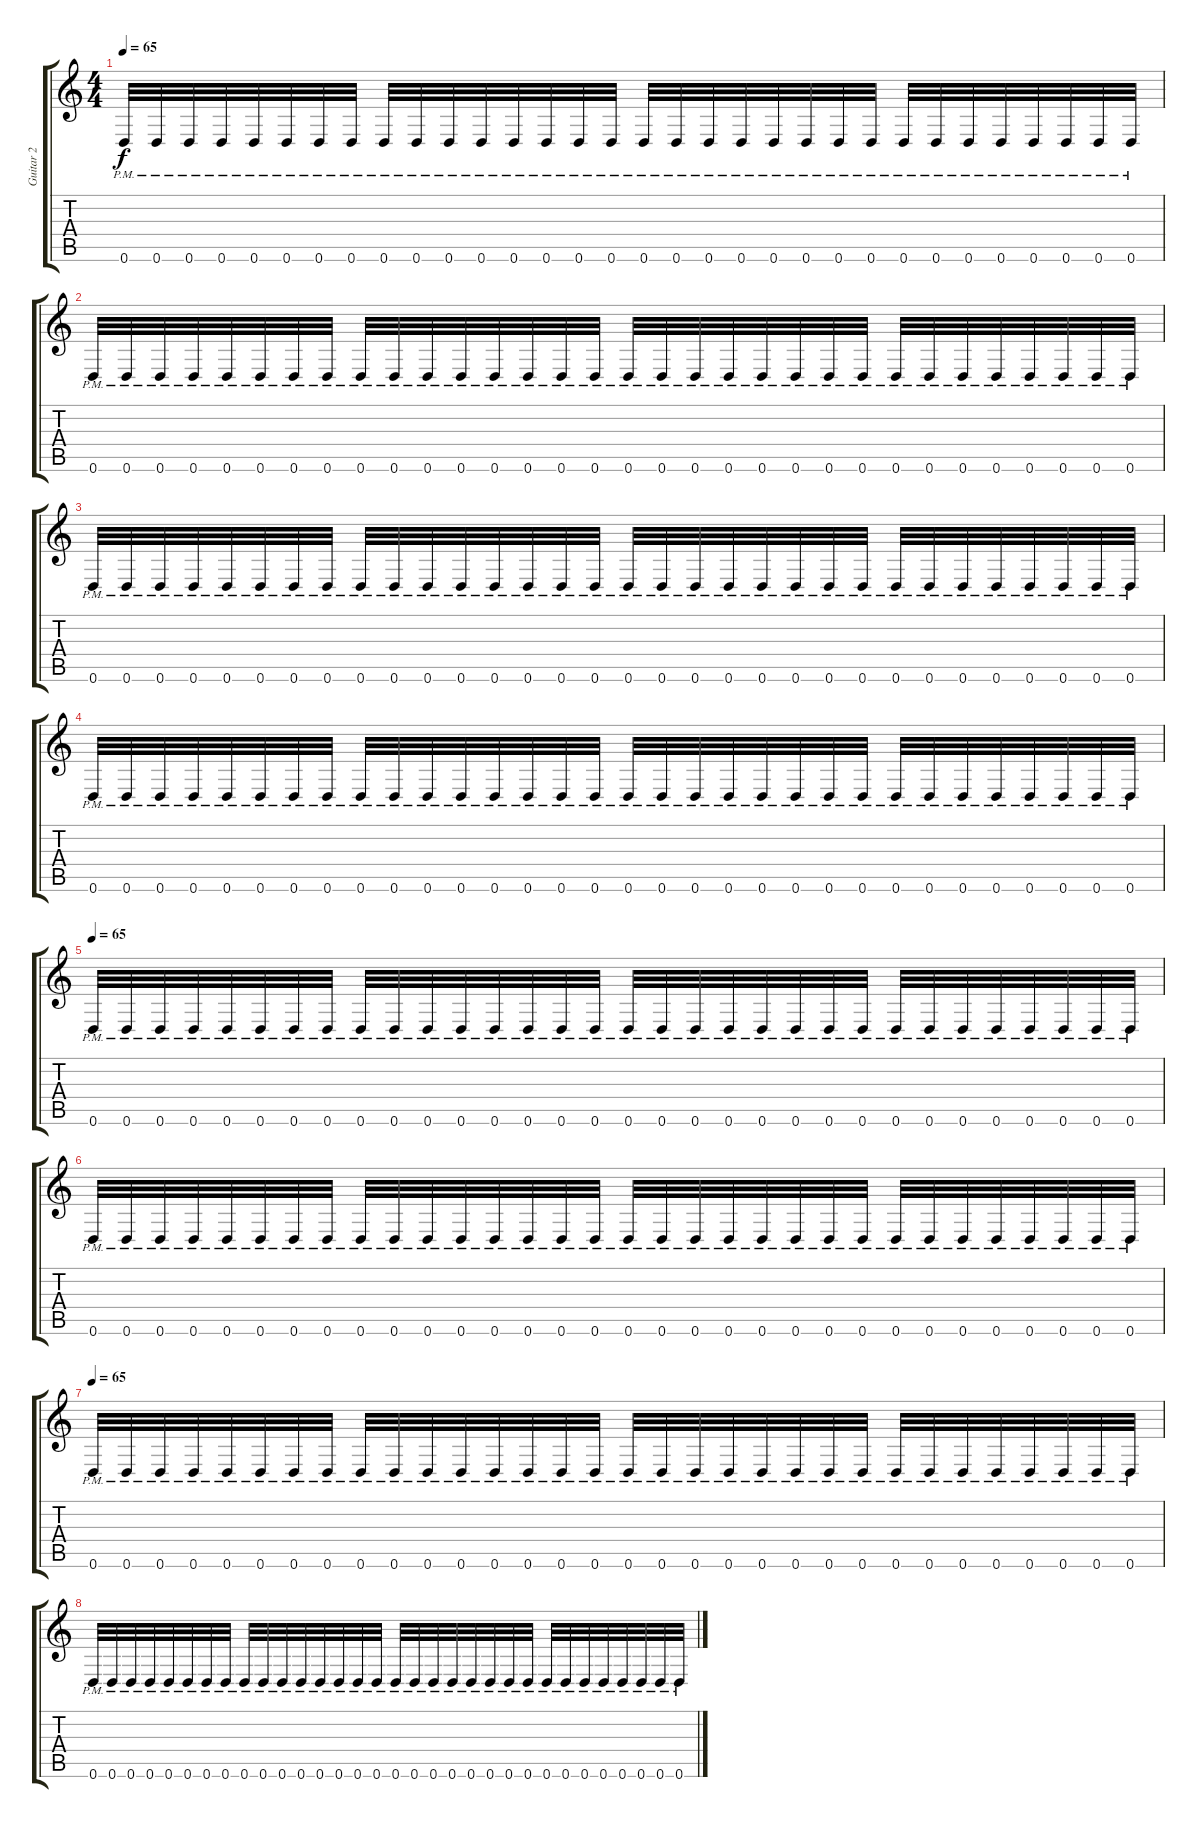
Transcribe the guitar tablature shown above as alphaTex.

\track ("Guitar 2" "Guitar 2") {instrument distortionguitar}
\staff {score tabs}
\tuning (D4 A3 F3 C3 G2 D2) {hide}
\ts (4 4)
\tempo 65
\clef g2
\ks c
0.6{pm}.32{dy f} 0.6{pm}.32 0.6{pm}.32 0.6{pm}.32 0.6{pm}.32 0.6{pm}.32 0.6{pm}.32 0.6{pm}.32 0.6{pm}.32 0.6{pm}.32 0.6{pm}.32 0.6{pm}.32 0.6{pm}.32 0.6{pm}.32 0.6{pm}.32 0.6{pm}.32 0.6{pm}.32 0.6{pm}.32 0.6{pm}.32 0.6{pm}.32 0.6{pm}.32 0.6{pm}.32 0.6{pm}.32 0.6{pm}.32 0.6{pm}.32 0.6{pm}.32 0.6{pm}.32 0.6{pm}.32 0.6{pm}.32 0.6{pm}.32 0.6{pm}.32 0.6{pm}.32 |
0.6{pm}.32 0.6{pm}.32 0.6{pm}.32 0.6{pm}.32 0.6{pm}.32 0.6{pm}.32 0.6{pm}.32 0.6{pm}.32 0.6{pm}.32 0.6{pm}.32 0.6{pm}.32 0.6{pm}.32 0.6{pm}.32 0.6{pm}.32 0.6{pm}.32 0.6{pm}.32 0.6{pm}.32 0.6{pm}.32 0.6{pm}.32 0.6{pm}.32 0.6{pm}.32 0.6{pm}.32 0.6{pm}.32 0.6{pm}.32 0.6{pm}.32 0.6{pm}.32 0.6{pm}.32 0.6{pm}.32 0.6{pm}.32 0.6{pm}.32 0.6{pm}.32 0.6{pm}.32 |
0.6{pm}.32 0.6{pm}.32 0.6{pm}.32 0.6{pm}.32 0.6{pm}.32 0.6{pm}.32 0.6{pm}.32 0.6{pm}.32 0.6{pm}.32 0.6{pm}.32 0.6{pm}.32 0.6{pm}.32 0.6{pm}.32 0.6{pm}.32 0.6{pm}.32 0.6{pm}.32 0.6{pm}.32 0.6{pm}.32 0.6{pm}.32 0.6{pm}.32 0.6{pm}.32 0.6{pm}.32 0.6{pm}.32 0.6{pm}.32 0.6{pm}.32 0.6{pm}.32 0.6{pm}.32 0.6{pm}.32 0.6{pm}.32 0.6{pm}.32 0.6{pm}.32 0.6{pm}.32 |
0.6{pm}.32 0.6{pm}.32 0.6{pm}.32 0.6{pm}.32 0.6{pm}.32 0.6{pm}.32 0.6{pm}.32 0.6{pm}.32 0.6{pm}.32 0.6{pm}.32 0.6{pm}.32 0.6{pm}.32 0.6{pm}.32 0.6{pm}.32 0.6{pm}.32 0.6{pm}.32 0.6{pm}.32 0.6{pm}.32 0.6{pm}.32 0.6{pm}.32 0.6{pm}.32 0.6{pm}.32 0.6{pm}.32 0.6{pm}.32 0.6{pm}.32 0.6{pm}.32 0.6{pm}.32 0.6{pm}.32 0.6{pm}.32 0.6{pm}.32 0.6{pm}.32 0.6{pm}.32 |
\tempo 65
0.6{pm}.32 0.6{pm}.32 0.6{pm}.32 0.6{pm}.32 0.6{pm}.32 0.6{pm}.32 0.6{pm}.32 0.6{pm}.32 0.6{pm}.32 0.6{pm}.32 0.6{pm}.32 0.6{pm}.32 0.6{pm}.32 0.6{pm}.32 0.6{pm}.32 0.6{pm}.32 0.6{pm}.32 0.6{pm}.32 0.6{pm}.32 0.6{pm}.32 0.6{pm}.32 0.6{pm}.32 0.6{pm}.32 0.6{pm}.32 0.6{pm}.32 0.6{pm}.32 0.6{pm}.32 0.6{pm}.32 0.6{pm}.32 0.6{pm}.32 0.6{pm}.32 0.6{pm}.32 |
0.6{pm}.32 0.6{pm}.32 0.6{pm}.32 0.6{pm}.32 0.6{pm}.32 0.6{pm}.32 0.6{pm}.32 0.6{pm}.32 0.6{pm}.32 0.6{pm}.32 0.6{pm}.32 0.6{pm}.32 0.6{pm}.32 0.6{pm}.32 0.6{pm}.32 0.6{pm}.32 0.6{pm}.32 0.6{pm}.32 0.6{pm}.32 0.6{pm}.32 0.6{pm}.32 0.6{pm}.32 0.6{pm}.32 0.6{pm}.32 0.6{pm}.32 0.6{pm}.32 0.6{pm}.32 0.6{pm}.32 0.6{pm}.32 0.6{pm}.32 0.6{pm}.32 0.6{pm}.32 |
\tempo 65
0.6{pm}.32 0.6{pm}.32 0.6{pm}.32 0.6{pm}.32 0.6{pm}.32 0.6{pm}.32 0.6{pm}.32 0.6{pm}.32 0.6{pm}.32 0.6{pm}.32 0.6{pm}.32 0.6{pm}.32 0.6{pm}.32 0.6{pm}.32 0.6{pm}.32 0.6{pm}.32 0.6{pm}.32 0.6{pm}.32 0.6{pm}.32 0.6{pm}.32 0.6{pm}.32 0.6{pm}.32 0.6{pm}.32 0.6{pm}.32 0.6{pm}.32 0.6{pm}.32 0.6{pm}.32 0.6{pm}.32 0.6{pm}.32 0.6{pm}.32 0.6{pm}.32 0.6{pm}.32 |
0.6{pm}.32 0.6{pm}.32 0.6{pm}.32 0.6{pm}.32 0.6{pm}.32 0.6{pm}.32 0.6{pm}.32 0.6{pm}.32 0.6{pm}.32 0.6{pm}.32 0.6{pm}.32 0.6{pm}.32 0.6{pm}.32 0.6{pm}.32 0.6{pm}.32 0.6{pm}.32 0.6{pm}.32 0.6{pm}.32 0.6{pm}.32 0.6{pm}.32 0.6{pm}.32 0.6{pm}.32 0.6{pm}.32 0.6{pm}.32 0.6{pm}.32 0.6{pm}.32 0.6{pm}.32 0.6{pm}.32 0.6{pm}.32 0.6{pm}.32 0.6{pm}.32 0.6{pm}.32
